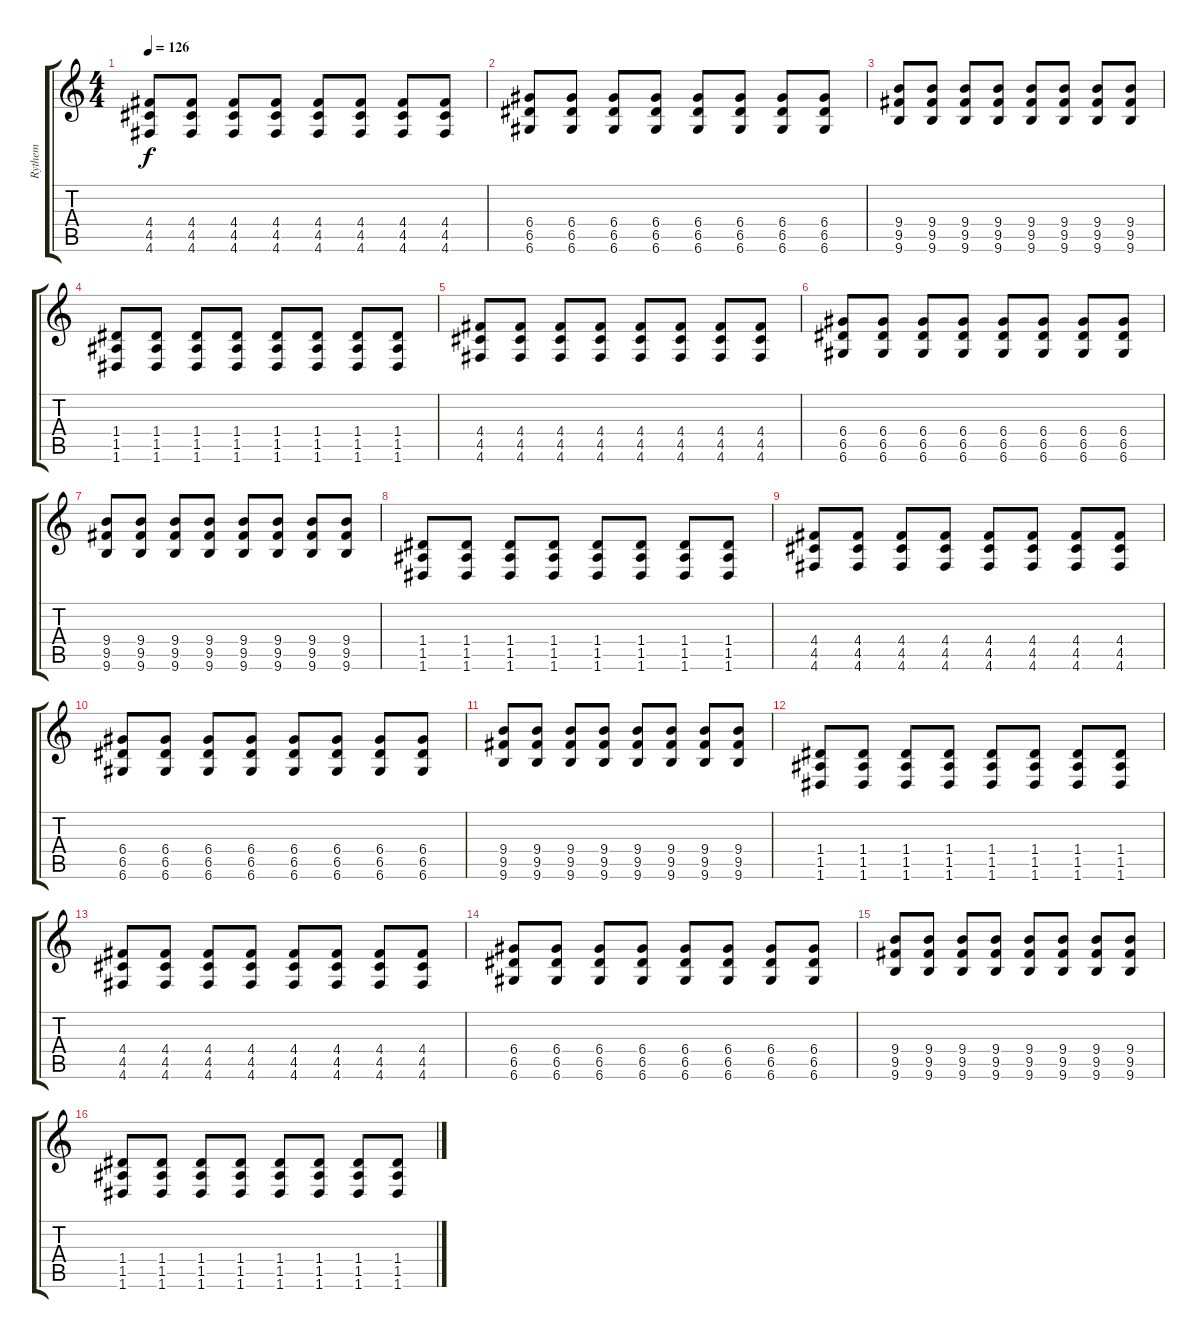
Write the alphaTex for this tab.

\track ("Rythem" "Rythem") {instrument overdrivenguitar}
\staff {score tabs}
\tuning (E4 B3 G3 D3 A2 D2) {hide}
\ts (4 4)
\tempo 126
\clef g2
\ks c
(4.4 4.5 4.6).8{dy f} (4.4 4.5 4.6).8 (4.4 4.5 4.6).8 (4.4 4.5 4.6).8 (4.4 4.5 4.6).8 (4.4 4.5 4.6).8 (4.4 4.5 4.6).8 (4.4 4.5 4.6).8 |
(6.4 6.5 6.6).8 (6.4 6.5 6.6).8 (6.4 6.5 6.6).8 (6.4 6.5 6.6).8 (6.4 6.5 6.6).8 (6.4 6.5 6.6).8 (6.4 6.5 6.6).8 (6.4 6.5 6.6).8 |
(9.4 9.5 9.6).8 (9.4 9.5 9.6).8 (9.4 9.5 9.6).8 (9.4 9.5 9.6).8 (9.4 9.5 9.6).8 (9.4 9.5 9.6).8 (9.4 9.5 9.6).8 (9.4 9.5 9.6).8 |
(1.4 1.5 1.6).8 (1.4 1.5 1.6).8 (1.4 1.5 1.6).8 (1.4 1.5 1.6).8 (1.4 1.5 1.6).8 (1.4 1.5 1.6).8 (1.4 1.5 1.6).8 (1.4 1.5 1.6).8 |
(4.4 4.5 4.6).8 (4.4 4.5 4.6).8 (4.4 4.5 4.6).8 (4.4 4.5 4.6).8 (4.4 4.5 4.6).8 (4.4 4.5 4.6).8 (4.4 4.5 4.6).8 (4.4 4.5 4.6).8 |
(6.4 6.5 6.6).8 (6.4 6.5 6.6).8 (6.4 6.5 6.6).8 (6.4 6.5 6.6).8 (6.4 6.5 6.6).8 (6.4 6.5 6.6).8 (6.4 6.5 6.6).8 (6.4 6.5 6.6).8 |
(9.4 9.5 9.6).8 (9.4 9.5 9.6).8 (9.4 9.5 9.6).8 (9.4 9.5 9.6).8 (9.4 9.5 9.6).8 (9.4 9.5 9.6).8 (9.4 9.5 9.6).8 (9.4 9.5 9.6).8 |
(1.4 1.5 1.6).8 (1.4 1.5 1.6).8 (1.4 1.5 1.6).8 (1.4 1.5 1.6).8 (1.4 1.5 1.6).8 (1.4 1.5 1.6).8 (1.4 1.5 1.6).8 (1.4 1.5 1.6).8 |
(4.4 4.5 4.6).8 (4.4 4.5 4.6).8 (4.4 4.5 4.6).8 (4.4 4.5 4.6).8 (4.4 4.5 4.6).8 (4.4 4.5 4.6).8 (4.4 4.5 4.6).8 (4.4 4.5 4.6).8 |
(6.4 6.5 6.6).8 (6.4 6.5 6.6).8 (6.4 6.5 6.6).8 (6.4 6.5 6.6).8 (6.4 6.5 6.6).8 (6.4 6.5 6.6).8 (6.4 6.5 6.6).8 (6.4 6.5 6.6).8 |
(9.4 9.5 9.6).8 (9.4 9.5 9.6).8 (9.4 9.5 9.6).8 (9.4 9.5 9.6).8 (9.4 9.5 9.6).8 (9.4 9.5 9.6).8 (9.4 9.5 9.6).8 (9.4 9.5 9.6).8 |
(1.4 1.5 1.6).8 (1.4 1.5 1.6).8 (1.4 1.5 1.6).8 (1.4 1.5 1.6).8 (1.4 1.5 1.6).8 (1.4 1.5 1.6).8 (1.4 1.5 1.6).8 (1.4 1.5 1.6).8 |
(4.4 4.5 4.6).8 (4.4 4.5 4.6).8 (4.4 4.5 4.6).8 (4.4 4.5 4.6).8 (4.4 4.5 4.6).8 (4.4 4.5 4.6).8 (4.4 4.5 4.6).8 (4.4 4.5 4.6).8 |
(6.4 6.5 6.6).8 (6.4 6.5 6.6).8 (6.4 6.5 6.6).8 (6.4 6.5 6.6).8 (6.4 6.5 6.6).8 (6.4 6.5 6.6).8 (6.4 6.5 6.6).8 (6.4 6.5 6.6).8 |
(9.4 9.5 9.6).8 (9.4 9.5 9.6).8 (9.4 9.5 9.6).8 (9.4 9.5 9.6).8 (9.4 9.5 9.6).8 (9.4 9.5 9.6).8 (9.4 9.5 9.6).8 (9.4 9.5 9.6).8 |
(1.4 1.5 1.6).8 (1.4 1.5 1.6).8 (1.4 1.5 1.6).8 (1.4 1.5 1.6).8 (1.4 1.5 1.6).8 (1.4 1.5 1.6).8 (1.4 1.5 1.6).8 (1.4 1.5 1.6).8
